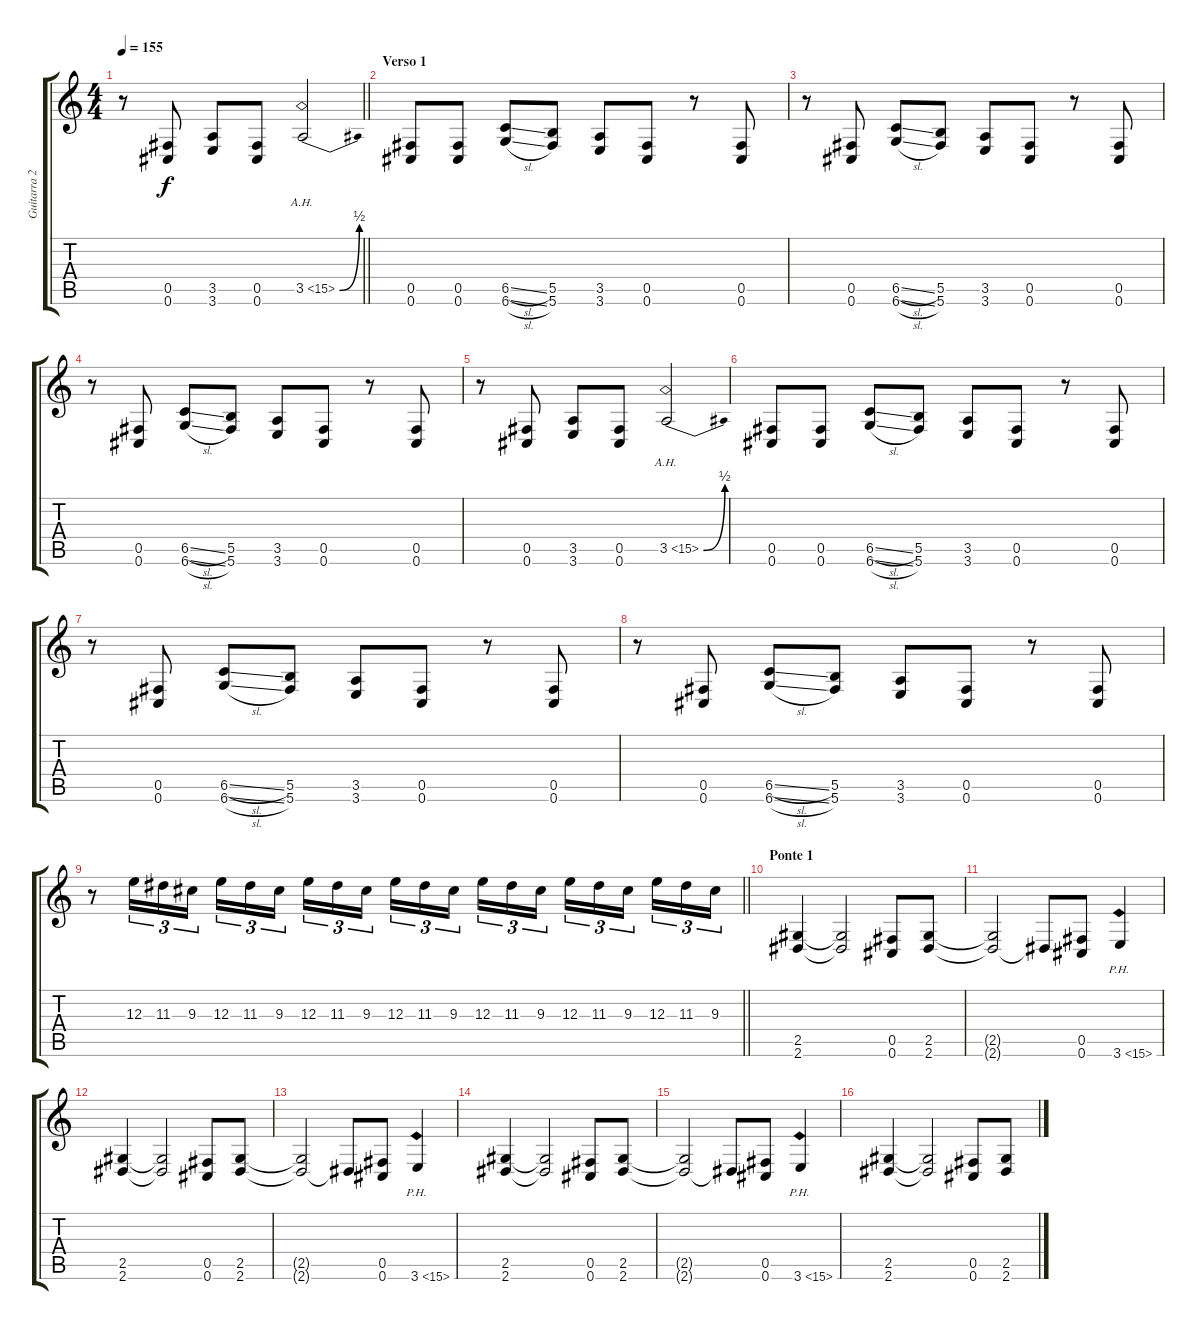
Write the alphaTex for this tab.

\track ("Guitarra 2 - Nick Catanese" "Guitarra 2") {instrument overdrivenguitar}
\staff {score tabs}
\tuning (Db4 Ab3 E3 B2 Gb2 Db2) {hide}
\ts (4 4)
\tempo 155
\clef g2
\barLineRight lightlight
\ks c
r.8{dy f} (0.5 0.6).8 (3.5 3.6).8 (0.5 0.6).8 3.5{be (bend 0 0 60 2) ah 12}.2 |
\section ("" "Verso 1")
(0.5 0.6).8 (0.5 0.6).8 (6.5{sl} 6.6{sl}).8 (5.5 5.6).8 (3.5 3.6).8 (0.5 0.6).8 r.8 (0.5 0.6).8 |
r.8 (0.5 0.6).8 (6.5{sl} 6.6{sl}).8 (5.5 5.6).8 (3.5 3.6).8 (0.5 0.6).8 r.8 (0.5 0.6).8 |
r.8 (0.5 0.6).8 (6.5{sl} 6.6{sl}).8 (5.5 5.6).8 (3.5 3.6).8 (0.5 0.6).8 r.8 (0.5 0.6).8 |
r.8 (0.5 0.6).8 (3.5 3.6).8 (0.5 0.6).8 3.5{be (bend 0 0 60 2) ah 12}.2 |
(0.5 0.6).8 (0.5 0.6).8 (6.5{sl} 6.6{sl}).8 (5.5 5.6).8 (3.5 3.6).8 (0.5 0.6).8 r.8 (0.5 0.6).8 |
r.8 (0.5 0.6).8 (6.5{sl} 6.6{sl}).8 (5.5 5.6).8 (3.5 3.6).8 (0.5 0.6).8 r.8 (0.5 0.6).8 |
r.8 (0.5 0.6).8 (6.5{sl} 6.6{sl}).8 (5.5 5.6).8 (3.5 3.6).8 (0.5 0.6).8 r.8 (0.5 0.6).8 |
\barLineRight lightlight
r.8 12.3.16{tu (3 2)} 11.3.16{tu (3 2)} 9.3.16{tu (3 2)} 12.3.16{tu (3 2)} 11.3.16{tu (3 2)} 9.3.16{tu (3 2) beam splitsecondary} 12.3.16{tu (3 2)} 11.3.16{tu (3 2)} 9.3.16{tu (3 2)} 12.3.16{tu (3 2)} 11.3.16{tu (3 2)} 9.3.16{tu (3 2) beam splitsecondary} 12.3.16{tu (3 2)} 11.3.16{tu (3 2)} 9.3.16{tu (3 2)} 12.3.16{tu (3 2)} 11.3.16{tu (3 2)} 9.3.16{tu (3 2) beam splitsecondary} 12.3.16{tu (3 2)} 11.3.16{tu (3 2)} 9.3.16{tu (3 2)} |
\section ("" "Ponte 1")
(2.5 2.6).4 (2.5{t} 2.6{t}).2 (0.5 0.6).8 (2.5 2.6).8 |
(2.5{t} 2.6{t}).2 2.6{t}.8 (0.5 0.6).8 3.6{ph 12}.4 |
(2.5 2.6).4 (2.5{t} 2.6{t}).2 (0.5 0.6).8 (2.5 2.6).8 |
(2.5{t} 2.6{t}).2 2.6{t}.8 (0.5 0.6).8 3.6{ph 12}.4 |
(2.5 2.6).4 (2.5{t} 2.6{t}).2 (0.5 0.6).8 (2.5 2.6).8 |
(2.5{t} 2.6{t}).2 2.6{t}.8 (0.5 0.6).8 3.6{ph 12}.4 |
(2.5 2.6).4 (2.5{t} 2.6{t}).2 (0.5 0.6).8 (2.5{sl} 2.6{sl}).8
